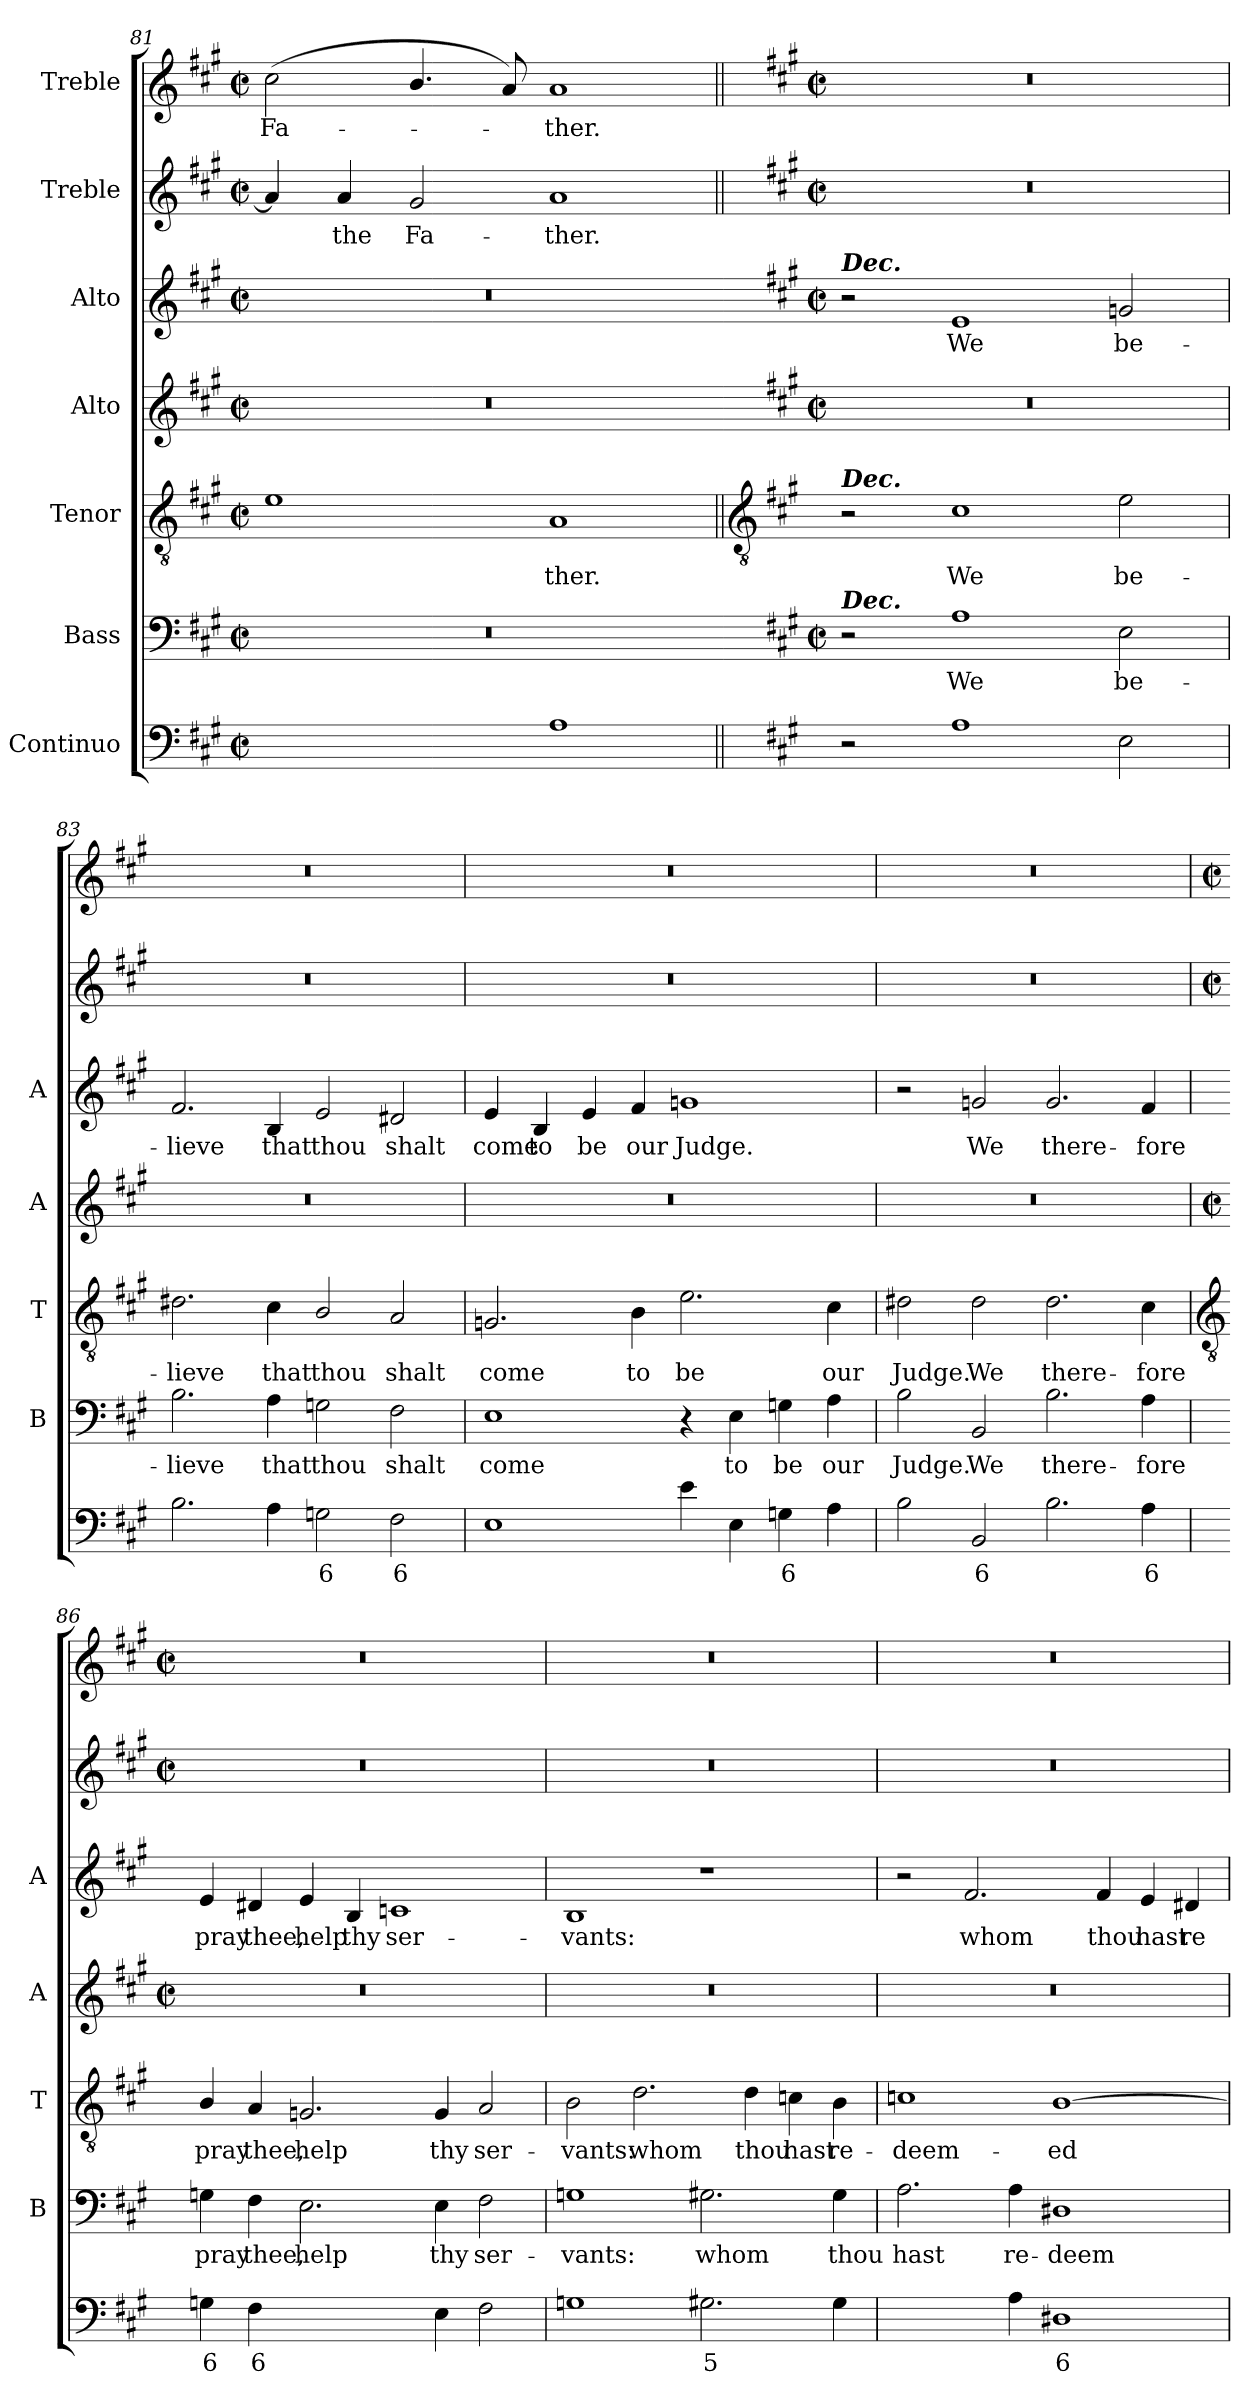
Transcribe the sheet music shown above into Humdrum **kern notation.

**kern	**text	**text	**kern	**text	**kern	**text	**kern	**kern	**text	**kern	**text	**kern	**text
*part7	*part7	*part7	*part6	*part6	*part5	*part5	*part4	*part3	*part3	*part2	*part2	*part1	*part1
*staff7	*staff7	*staff7	*staff6	*staff6	*staff5	*staff5	*staff4	*staff3	*staff3	*staff2	*staff2	*staff1	*staff1
*I"Continuo	*	*	*I"Bass	*	*I"Tenor	*	*I"Alto	*I"Alto	*	*I"Treble	*	*I"Treble	*
*	*	*	*I'B	*	*I'T	*	*I'A	*I'A	*	*	*	*	*
*clefF4	*	*	*clefF4	*	*clefGv2	*	*clefG2	*clefG2	*	*clefG2	*	*clefG2	*
*k[f#c#g#]	*	*	*k[f#c#g#]	*	*k[f#c#g#]	*	*k[f#c#g#]	*k[f#c#g#]	*	*k[f#c#g#]	*	*k[f#c#g#]	*
*A:	*	*	*A:	*	*A:	*	*A:	*A:	*	*A:	*	*A:	*
*M4/2	*	*	*M4/2	*	*M4/2	*	*M4/2	*M4/2	*	*M4/2	*	*M4/2	*
*met(c|)	*	*	*met(c|)	*	*met(c|)	*	*met(c|)	*met(c|)	*	*met(c|)	*	*met(c|)	*
=81	=81	=81	=81	=81	=81	=81	=81	=81	=81	=81	=81	=81	=81
!	!LO:LY:b	!LO:LY:b	!	!	!	!	!	!	!	!	!	!	!LO:LY:b
[2eyy	6	4	0r	.	1e	.	0r	0r	.	4a]	.	(<2cc#	Fa-
!	!	!	!	!	!	!	!	!	!	!	!LO:LY:b	!	!
.	.	.	.	.	.	.	.	.	.	4a	the	.	.
!	!LO:LY:b	!LO:LY:b	!	!	!	!	!	!	!	!	!LO:LY:b	!	!
2eyy]	5	3	.	.	.	.	.	.	.	2g#	Fa-	4.b/	.
.	.	.	.	.	.	.	.	.	.	.	.	8a)	.
!	!	!	!	!	!	!LO:LY:b	!	!	!	!	!LO:LY:b	!	!LO:LY:b
1A	.	.	.	.	1A	ther.	.	.	.	1a	-ther.	1a	ther.
!!LO:LB:g=z
=82||	=82||	=82||	=82	=82||	=82||	=82||	=82	=82	=82||	=82||	=82||	=82||	=82||
*	*	*	*	*	*clefGv2	*	*	*	*	*	*	*	*
*	*	*	*k[f#c#g#]	*	*	*	*	*k[f#c#g#]	*	*	*	*	*
*	*	*	*A:	*	*	*	*	*A:	*	*	*	*	*
*	*	*	*M4/2	*	*	*	*M4/2	*M4/2	*	*M4/2	*	*M4/2	*
*	*	*	*met(c|)	*	*	*	*met(c|)	*met(c|)	*	*met(c|)	*	*met(c|)	*
!	!	!	!	!	!	!	!	!LO:TX:a:Bi:t=Dec.	!	!	!	!	!
!	!	!	!	!	!LO:TX:a:Bi:t=Dec.	!	!	!	!	!	!	!	!
!	!	!	!LO:TX:a:Bi:t=Dec.	!	!	!	!	!	!	!	!	!	!
2r	.	.	2r	.	2r	.	0r	2r	.	0r	.	0r	.
!	!	!	!	!LO:LY:b	!	!LO:LY:b	!	!	!LO:LY:b	!	!	!	!
1A	.	.	1A	We	1c#	We	.	1e	We	.	.	.	.
!	!	!	!	!LO:LY:b	!	!LO:LY:b	!	!	!LO:LY:b	!	!	!	!
2E	.	.	2E	be-	2e	be-	.	2gn	be-	.	.	.	.
=83	=83	=83	=83	=83	=83	=83	=83	=83	=83	=83	=83	=83	=83
!	!	!	!	!LO:LY:b	!	!LO:LY:b	!	!	!LO:LY:b	!	!	!	!
2.B	.	.	2.B	-lieve	2.d#X	-lieve	0r	2.f#	-lieve	0r	.	0r	.
!	!	!	!	!LO:LY:b	!	!LO:LY:b	!	!	!LO:LY:b	!	!	!	!
4A	.	.	4A	that	4c#	that	.	4B	that	.	.	.	.
!	!LO:LY:b	!	!	!LO:LY:b	!	!LO:LY:b	!	!	!LO:LY:b	!	!	!	!
2Gn	6	.	2Gn	thou	2B/	thou	.	2e	thou	.	.	.	.
!	!LO:LY:b	!	!	!LO:LY:b	!	!LO:LY:b	!	!	!LO:LY:b	!	!	!	!
2F#	6	.	2F#	shalt	2A	shalt	.	2d#X	shalt	.	.	.	.
=84	=84	=84	=84	=84	=84	=84	=84	=84	=84	=84	=84	=84	=84
!	!	!	!	!LO:LY:b	!	!LO:LY:b	!	!	!LO:LY:b	!	!	!	!
1E	.	.	1E	come	2.Gn	come	0r	4e	come	0r	.	0r	.
!	!	!	!	!	!	!	!	!	!LO:LY:b	!	!	!	!
.	.	.	.	.	.	.	.	4B	to	.	.	.	.
!	!	!	!	!	!	!	!	!	!LO:LY:b	!	!	!	!
.	.	.	.	.	.	.	.	4e	be	.	.	.	.
!	!	!	!	!	!	!LO:LY:b	!	!	!LO:LY:b	!	!	!	!
.	.	.	.	.	4B	to	.	4f#	our	.	.	.	.
!	!	!	!	!	!	!LO:LY:b	!	!	!LO:LY:b	!	!	!	!
4e	.	.	4r	.	2.e	be	.	1gn	Judge.	.	.	.	.
!	!	!	!	!LO:LY:b	!	!	!	!	!	!	!	!	!
4E	.	.	4E	to	.	.	.	.	.	.	.	.	.
!	!LO:LY:b	!	!	!LO:LY:b	!	!	!	!	!	!	!	!	!
4Gn	6	.	4Gn	be	.	.	.	.	.	.	.	.	.
!	!	!	!	!LO:LY:b	!	!LO:LY:b	!	!	!	!	!	!	!
4A	.	.	4A	our	4c#	our	.	.	.	.	.	.	.
=85	=85	=85	=85	=85	=85	=85	=85	=85	=85	=85	=85	=85	=85
!	!	!	!	!LO:LY:b	!	!LO:LY:b	!	!	!	!	!	!	!
2B	.	.	2B	Judge.	2d#X	Judge.	0r	2r	.	0r	.	0r	.
!	!LO:LY:b	!	!	!LO:LY:b	!	!LO:LY:b	!	!	!LO:LY:b	!	!	!	!
2BB	6	.	2BB	We	2d#	We	.	2gn	We	.	.	.	.
!	!	!	!	!LO:LY:b	!	!LO:LY:b	!	!	!LO:LY:b	!	!	!	!
2.B	.	.	2.B	there-	2.d#	there-	.	2.g	there-	.	.	.	.
!	!LO:LY:b	!	!	!LO:LY:b	!	!LO:LY:b	!	!	!LO:LY:b	!	!	!	!
4A	6	.	4A	-fore	4c#	-fore	.	4f#	-fore	.	.	.	.
!!LO:LB:g=z
=86	=86	=86	=86	=86	=86	=86	=86	=86	=86	=86	=86	=86	=86
*	*	*	*	*	*clefGv2	*	*	*	*	*	*	*	*
*	*	*	*	*	*	*	*M4/2	*	*	*M4/2	*	*M4/2	*
*	*	*	*	*	*	*	*met(c|)	*	*	*met(c|)	*	*met(c|)	*
!	!LO:LY:b	!	!	!LO:LY:b	!	!LO:LY:b	!	!	!LO:LY:b	!	!	!	!
4Gn	6	.	4Gn	pray	4B/	pray	0r	4e	pray	0r	.	0r	.
!	!LO:LY:b	!	!	!LO:LY:b	!	!LO:LY:b	!	!	!LO:LY:b	!	!	!	!
4F#	6	.	4F#	thee,	4A	thee,	.	4d#X	thee,	.	.	.	.
!	!LO:LY:b	!	!	!LO:LY:b	!	!LO:LY:b	!	!	!LO:LY:b	!	!	!	!
[2Eyy	5	.	2.E	help	2.Gn	help	.	4e	help	.	.	.	.
!	!	!	!	!	!	!	!	!	!LO:LY:b	!	!	!	!
.	.	.	.	.	.	.	.	4B	thy	.	.	.	.
!	!LO:LY:b	!	!	!	!	!	!	!	!LO:LY:b	!	!	!	!
4Eyy]	6	.	.	.	.	.	.	1cn	ser-	.	.	.	.
!	!	!	!	!LO:LY:b	!	!LO:LY:b	!	!	!	!	!	!	!
4E	.	.	4E	thy	4G	thy	.	.	.	.	.	.	.
!	!	!	!	!LO:LY:b	!	!LO:LY:b	!	!	!	!	!	!	!
2F#	.	.	2F#	ser-	2A	ser-	.	.	.	.	.	.	.
=87	=87	=87	=87	=87	=87	=87	=87	=87	=87	=87	=87	=87	=87
!	!	!	!	!LO:LY:b	!	!LO:LY:b	!	!	!LO:LY:b	!	!	!	!
1Gn	.	.	1Gn	-vants:	2B	-vants:	0r	1B	-vants:	0r	.	0r	.
!	!	!	!	!	!	!LO:LY:b	!	!	!	!	!	!	!
.	.	.	.	.	2.d	whom	.	.	.	.	.	.	.
!	!LO:LY:b	!	!	!LO:LY:b	!	!	!	!	!	!	!	!	!
2.G#X	5	.	2.G#X	whom	.	.	.	1r	.	.	.	.	.
!	!	!	!	!	!	!LO:LY:b	!	!	!	!	!	!	!
.	.	.	.	.	4d	thou	.	.	.	.	.	.	.
!	!	!	!	!	!	!LO:LY:b	!	!	!	!	!	!	!
.	.	.	.	.	4cn	hast	.	.	.	.	.	.	.
!	!	!	!	!LO:LY:b	!	!LO:LY:b	!	!	!	!	!	!	!
4G#	.	.	4G#	thou	4B	re-	.	.	.	.	.	.	.
=88	=88	=88	=88	=88	=88	=88	=88	=88	=88	=88	=88	=88	=88
!	!LO:LY:b	!	!	!LO:LY:b	!	!LO:LY:b	!	!	!	!	!	!	!
[2Ayy	3	.	2.A	hast	1cn	-deem-	0r	2r	.	0r	.	0r	.
!	!LO:LY:b	!	!	!	!	!	!	!	!LO:LY:b	!	!	!	!
4Ayy]	6	.	.	.	.	.	.	2.f#	whom	.	.	.	.
!	!	!	!	!LO:LY:b	!	!	!	!	!	!	!	!	!
4A	.	.	4A	re-	.	.	.	.	.	.	.	.	.
!	!LO:LY:b	!	!	!LO:LY:b	!	!LO:LY:b	!	!	!	!	!	!	!
1D#X	6	.	1D#X	-deem-	[1B	-ed	.	.	.	.	.	.	.
!	!	!	!	!	!	!	!	!	!LO:LY:b	!	!	!	!
.	.	.	.	.	.	.	.	4f#	thou	.	.	.	.
!	!	!	!	!	!	!	!	!	!LO:LY:b	!	!	!	!
.	.	.	.	.	.	.	.	4e	hast	.	.	.	.
!	!	!	!	!	!	!	!	!	!LO:LY:b	!	!	!	!
.	.	.	.	.	.	.	.	4d#X	re-	.	.	.	.
=	=	=	=	=	=	=	=	=	=	=	=	=	=
*-	*-	*-	*-	*-	*-	*-	*-	*-	*-	*-	*-	*-	*-
